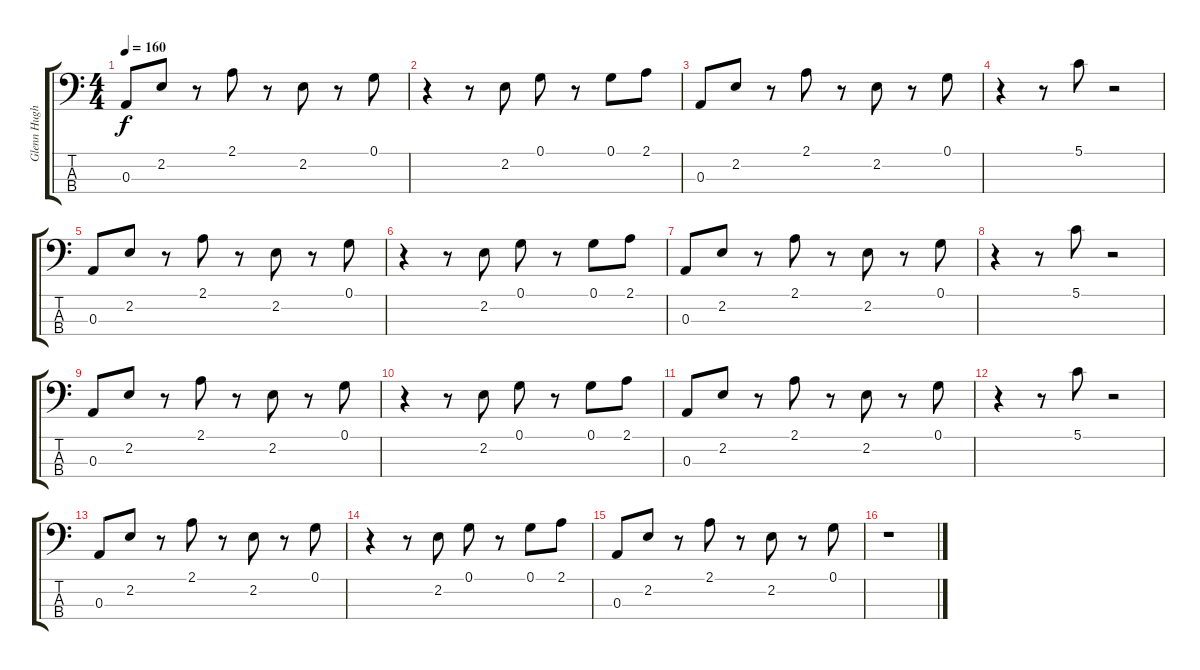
\track ("Glenn Hughes" "Glenn Hugh") {instrument electricbasspick}
\staff {score tabs}
\tuning (G2 D2 A1 E1) {hide}
\ts (4 4)
\tempo 160
\clef f4
\ks c
0.3.8{dy f} 2.2.8 r.8 2.1.8 r.8 2.2.8 r.8 0.1.8 |
r.4 r.8 2.2.8 0.1.8 r.8 0.1.8 2.1.8 |
0.3.8 2.2.8 r.8 2.1.8 r.8 2.2.8 r.8 0.1.8 |
r.4 r.8 5.1.8 r.2 |
0.3.8 2.2.8 r.8 2.1.8 r.8 2.2.8 r.8 0.1.8 |
r.4 r.8 2.2.8 0.1.8 r.8 0.1.8 2.1.8 |
0.3.8 2.2.8 r.8 2.1.8 r.8 2.2.8 r.8 0.1.8 |
r.4 r.8 5.1.8 r.2 |
0.3.8 2.2.8 r.8 2.1.8 r.8 2.2.8 r.8 0.1.8 |
r.4 r.8 2.2.8 0.1.8 r.8 0.1.8 2.1.8 |
0.3.8 2.2.8 r.8 2.1.8 r.8 2.2.8 r.8 0.1.8 |
r.4 r.8 5.1.8 r.2 |
0.3.8 2.2.8 r.8 2.1.8 r.8 2.2.8 r.8 0.1.8 |
r.4 r.8 2.2.8 0.1.8 r.8 0.1.8 2.1.8 |
0.3.8 2.2.8 r.8 2.1.8 r.8 2.2.8 r.8 0.1.8 |
r.1
